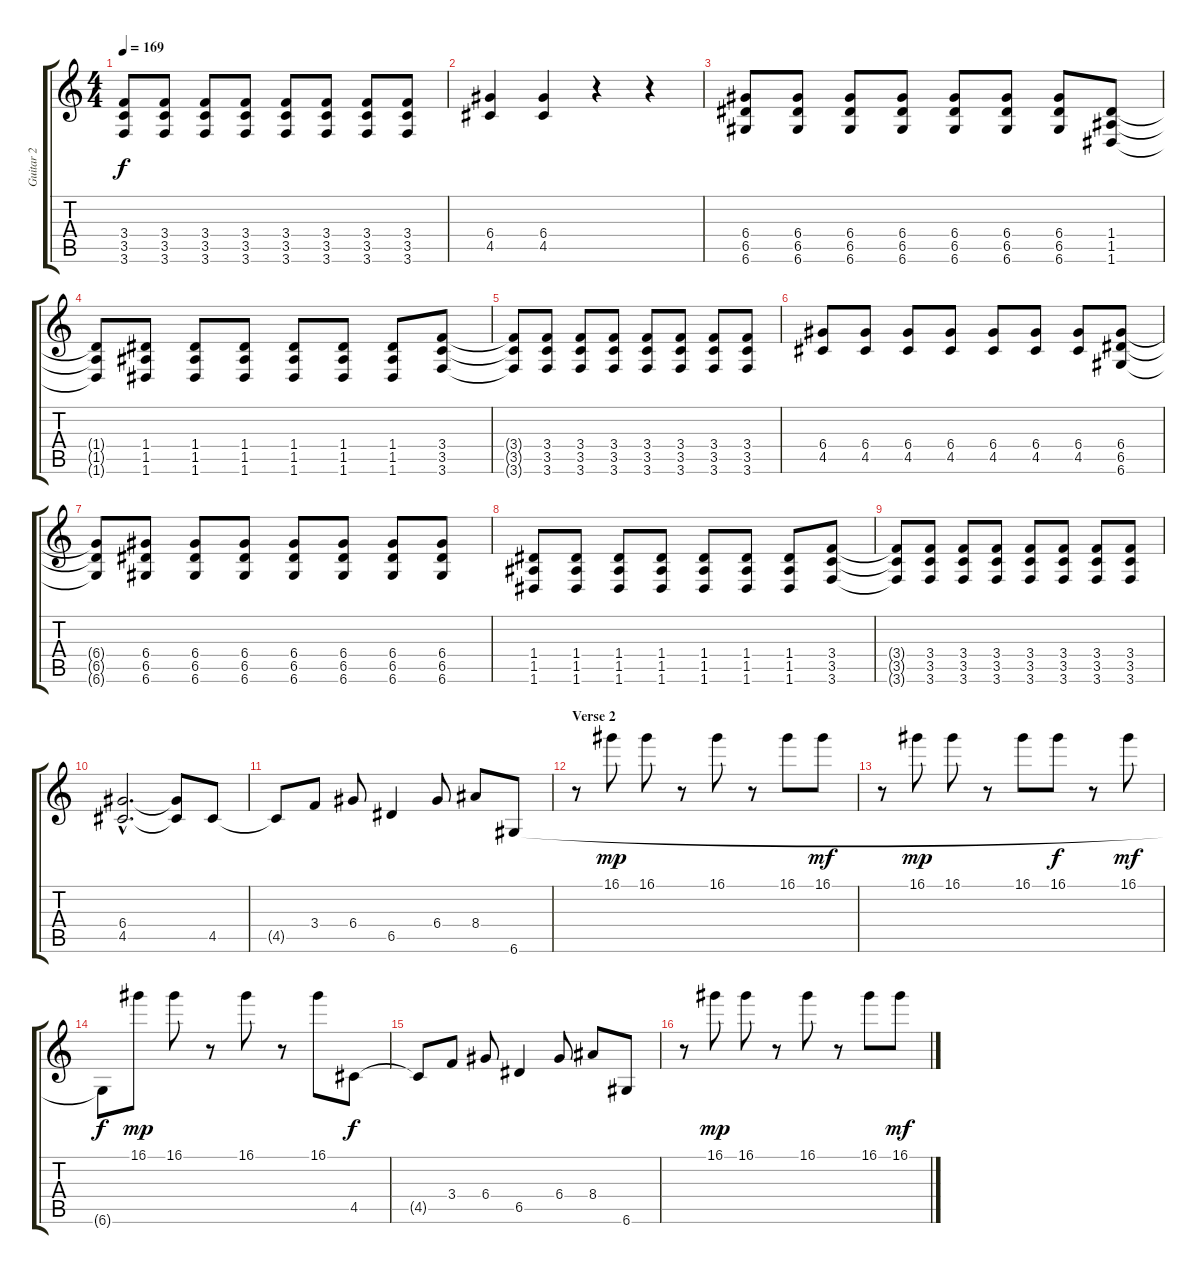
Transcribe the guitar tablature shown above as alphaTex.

\track ("Guitar 2" "Guitar 2") {instrument distortionguitar}
\staff {score tabs}
\tuning (E4 B3 G3 D3 A2 D2) {hide}
\ts (4 4)
\tempo 169
\clef g2
\ks c
(3.4{t} 3.5{t} 3.6{t}).8{dy f} (3.4 3.5 3.6).8 (3.4 3.5 3.6).8 (3.4 3.5 3.6).8 (3.4 3.5 3.6).8 (3.4 3.5 3.6).8 (3.4 3.5 3.6).8 (3.4 3.5 3.6).8 |
(6.4 4.5).4 (6.4 4.5).4 r.4 r.4 |
(6.4 6.5 6.6).8 (6.4 6.5 6.6).8 (6.4 6.5 6.6).8 (6.4 6.5 6.6).8 (6.4 6.5 6.6).8 (6.4 6.5 6.6).8 (6.4 6.5 6.6).8 (1.4 1.5 1.6).8 |
(1.4{t} 1.5{t} 1.6{t}).8 (1.4 1.5 1.6).8 (1.4 1.5 1.6).8 (1.4 1.5 1.6).8 (1.4 1.5 1.6).8 (1.4 1.5 1.6).8 (1.4 1.5 1.6).8 (3.4 3.5 3.6).8 |
(3.4{t} 3.5{t} 3.6{t}).8 (3.4 3.5 3.6).8 (3.4 3.5 3.6).8 (3.4 3.5 3.6).8 (3.4 3.5 3.6).8 (3.4 3.5 3.6).8 (3.4 3.5 3.6).8 (3.4 3.5 3.6).8 |
(6.4 4.5).8 (6.4 4.5).8 (6.4 4.5).8 (6.4 4.5).8 (6.4 4.5).8 (6.4 4.5).8 (6.4 4.5).8 (6.4 6.5 6.6).8 |
(6.4{t} 6.5{t} 6.6{t}).8 (6.4 6.5 6.6).8 (6.4 6.5 6.6).8 (6.4 6.5 6.6).8 (6.4 6.5 6.6).8 (6.4 6.5 6.6).8 (6.4 6.5 6.6).8 (6.4 6.5 6.6).8 |
(1.4 1.5 1.6).8 (1.4 1.5 1.6).8 (1.4 1.5 1.6).8 (1.4 1.5 1.6).8 (1.4 1.5 1.6).8 (1.4 1.5 1.6).8 (1.4 1.5 1.6).8 (3.4 3.5 3.6).8 |
(3.4{t} 3.5{t} 3.6{t}).8 (3.4 3.5 3.6).8 (3.4 3.5 3.6).8 (3.4 3.5 3.6).8 (3.4 3.5 3.6).8 (3.4 3.5 3.6).8 (3.4 3.5 3.6).8 (3.4 3.5 3.6).8 |
(6.4{hac} 4.5{hac}).2{d} (6.4{t} 4.5{t}).8 4.5.8 |
4.5{t}.8 3.4.8 6.4.8 6.5.4 6.4.8 8.4.8 6.6.8 |
\section ("" "Verse 2")
r.8 16.1.8{dy mp} 16.1.8 r.8 16.1.8{balance 0} r.8 16.1.8 16.1.8{dy mf} |
r.8 16.1.8{dy mp balance 16} 16.1.8 r.8 16.1.8{balance 0} 16.1.8{dy f} r.8{balance 16} 16.1.8{dy mf} |
6.6{t}.8{dy f} 16.1.8{dy mp} 16.1.8 r.8 16.1.8{balance 0} r.8 16.1.8 4.5.8{dy f balance 16} |
4.5{t}.8 3.4.8 6.4.8 6.5.4 6.4.8 8.4.8 6.6.8 |
r.8 16.1.8{dy mp} 16.1.8 r.8 16.1.8{balance 0} r.8 16.1.8 16.1.8{dy mf}
